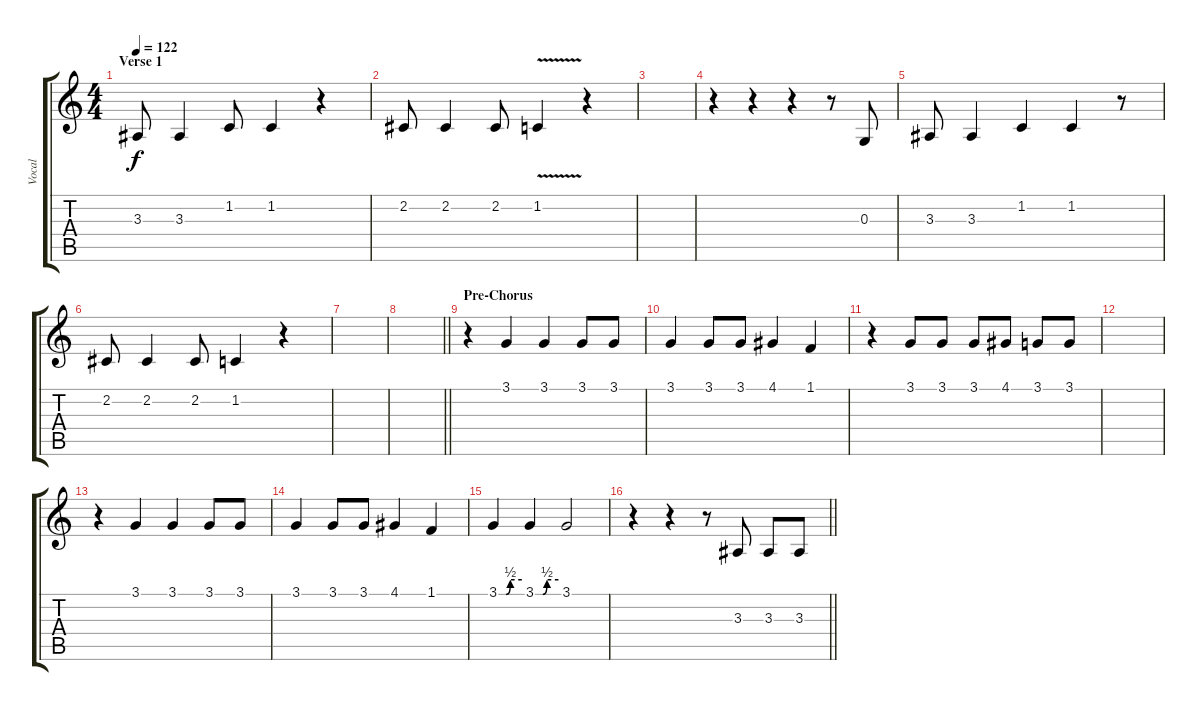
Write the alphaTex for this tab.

\track ("Vocal" "Vocal") {instrument clarinet}
\staff {score tabs}
\tuning (E4 B3 G3 D3 A2 E2) {hide}
\ts (4 4)
\section ("" "Verse 1")
\tempo 122
\clef g2
\ks c
3.3.8{dy f} 3.3.4 1.2.8 1.2.4 r.4 |
2.2.8 2.2.4 2.2.8 1.2{v}.4 r.4 |
|
r.4 r.4 r.4 r.8 0.3.8 |
3.3.8 3.3.4 1.2.4 1.2.4 r.8 |
2.2.8 2.2.4 2.2.8 1.2.4 r.4 |
|
\barLineRight lightlight
|
\section ("" "Pre-Chorus")
r.4 3.1.4 3.1.4 3.1.8 3.1.8 |
3.1.4 3.1.8 3.1.8 4.1.4 1.1.4 |
r.4 3.1.8 3.1.8 3.1.8 4.1.8 3.1.8 3.1.8 |
|
r.4 3.1.4 3.1.4 3.1.8 3.1.8 |
3.1.4 3.1.8 3.1.8 4.1.4 1.1.4 |
3.1{be (custom 0 0 19 0 30 2 60 2)}.4 3.1{be (custom 0 0 19 0 30 2 60 2)}.4 3.1.2 |
\barLineRight lightlight
r.4 r.4 r.8 3.3.8 3.3.8 3.3.8
